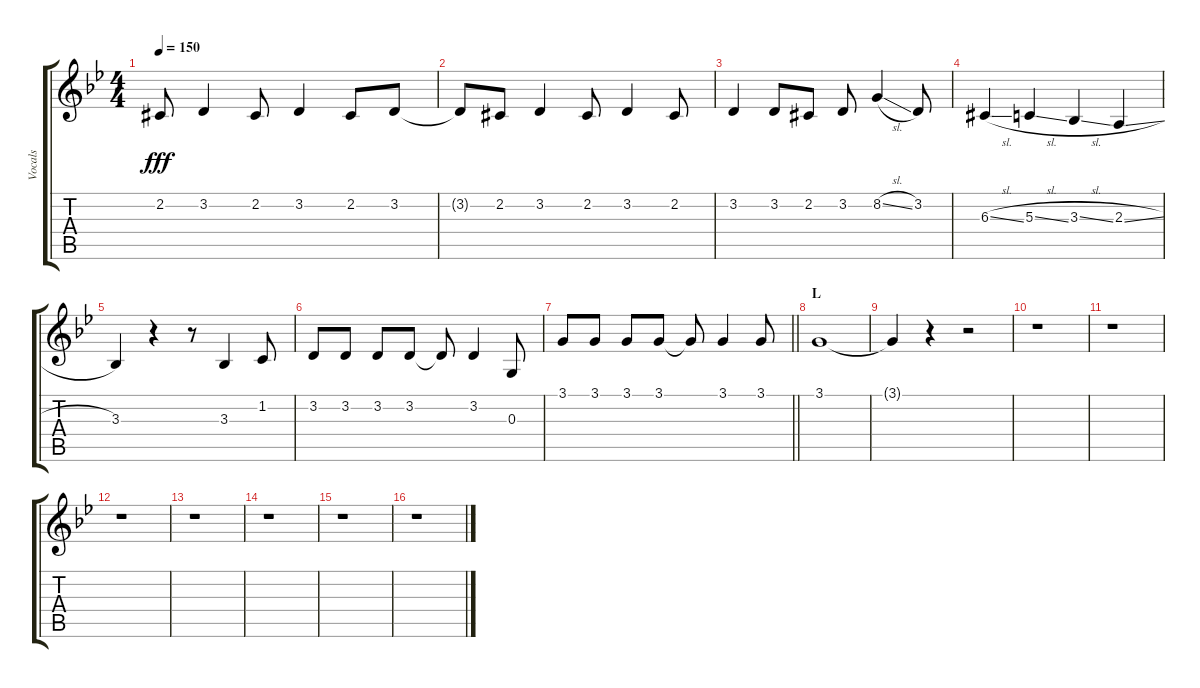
\track ("Vocals" "Vocals") {instrument voiceoohs}
\staff {score tabs}
\tuning (E4 B3 G3 D3 A2 E2) {hide}
\ts (4 4)
\tempo 150
\clef g2
\ks bb
2.2{acc #}.8{dy fff} 3.2.4 2.2{acc #}.8 3.2.4 2.2{acc #}.8 3.2.8 |
3.2{t}.8 2.2{acc #}.8 3.2.4 2.2{acc #}.8 3.2.4 2.2{acc #}.8 |
3.2.4 3.2.8 2.2{acc #}.8 3.2.8 8.2{sl}.4 3.2.8 |
6.3{sl acc #}.4 5.3{sl}.4 3.3{sl}.4 2.3{sl}.4 |
3.3.4 r.4 r.8 3.3.4 1.2.8 |
3.2.8 3.2.8 3.2.8 3.2.8 3.2{t}.8 3.2.4 0.3.8 |
\barLineRight lightlight
3.1.8 3.1.8 3.1.8 3.1.8 3.1{t}.8 3.1.4 3.1.8 |
\section ("" "L")
3.1.1 |
3.1{t}.4 r.4 r.2 |
r.1 |
r.1 |
r.1 |
r.1 |
r.1 |
r.1 |
r.1
